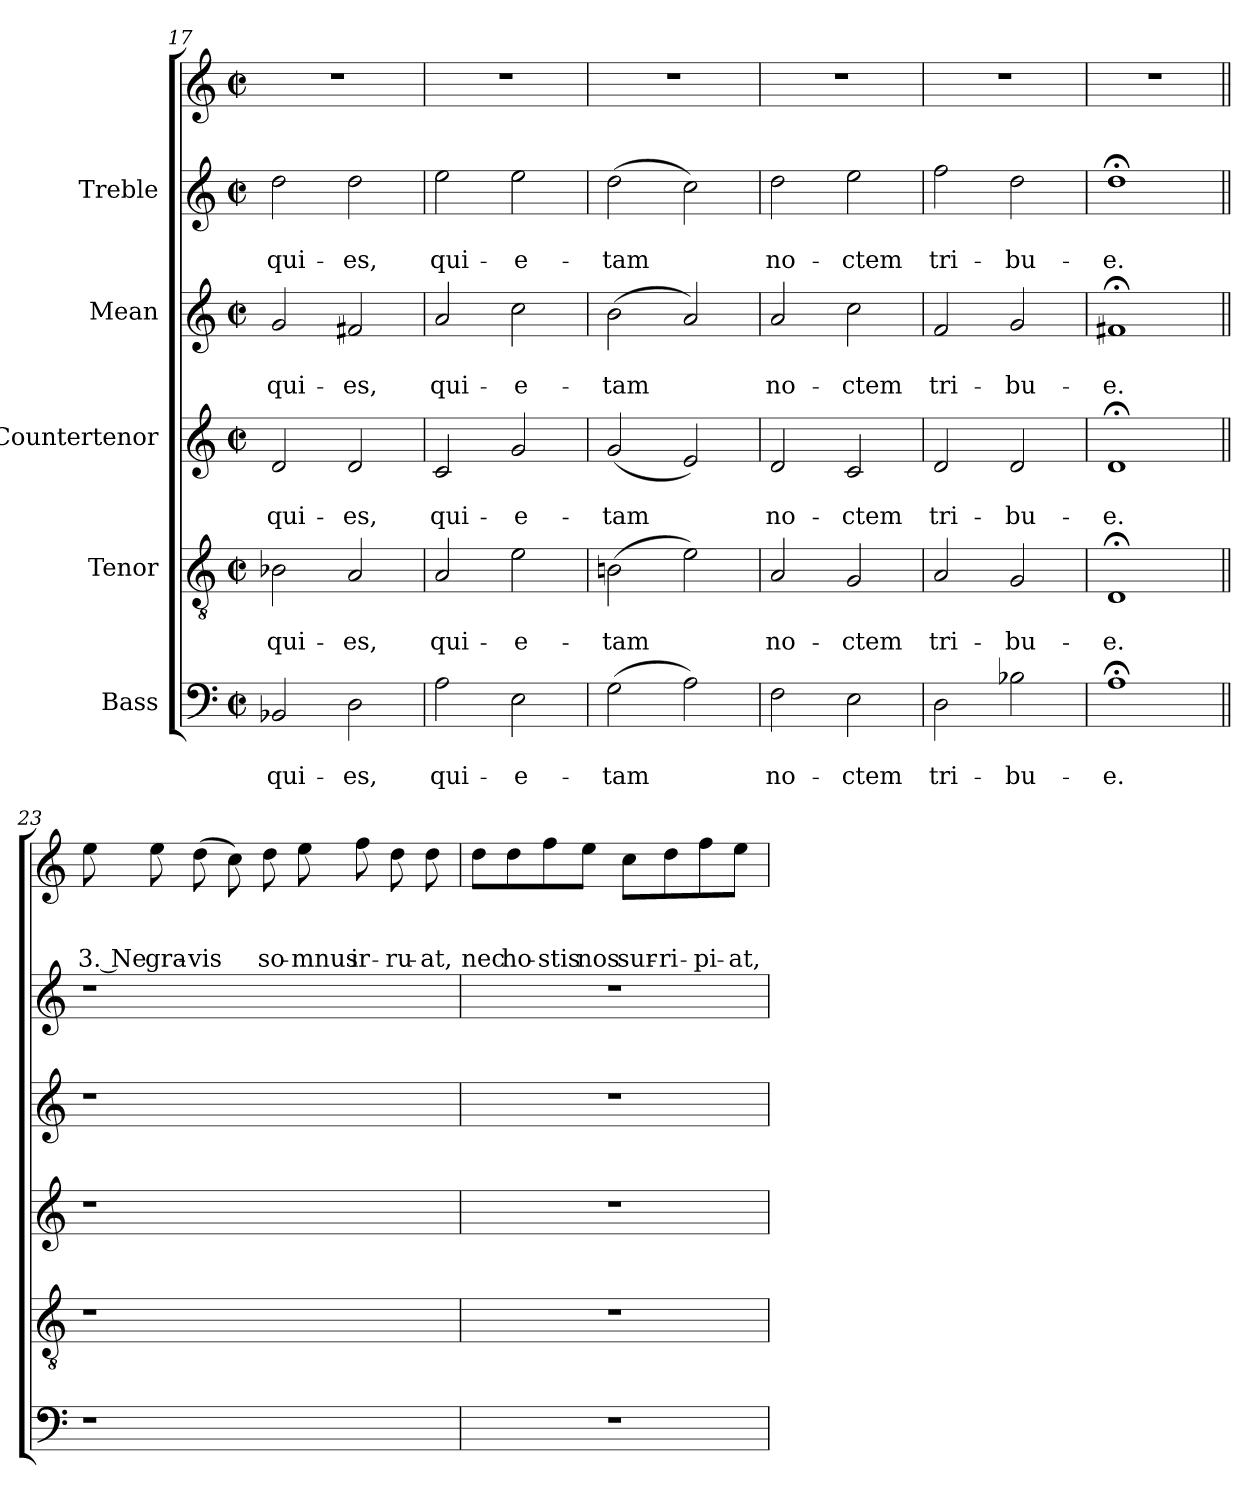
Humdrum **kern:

**kern	**text	**text	**kern	**text	**text	**kern	**text	**text	**kern	**text	**text	**kern	**text	**text	**kern	**text	**text	**text
*part6	*part6	*part6	*part5	*part5	*part5	*part4	*part4	*part4	*part3	*part3	*part3	*part2	*part2	*part2	*part1	*part1	*part1	*part1
*staff6	*staff6	*staff6	*staff5	*staff5	*staff5	*staff4	*staff4	*staff4	*staff3	*staff3	*staff3	*staff2	*staff2	*staff2	*staff1	*staff1	*staff1	*staff1
*I"Bass	*	*	*I"Tenor	*	*	*I"Countertenor	*	*	*I"Mean	*	*	*I"Treble	*	*	*	*	*	*
!!LO:LB:g=z
*clefF4	*	*	*clefGv2	*	*	*clefG2	*	*	*clefG2	*	*	*clefG2	*	*	*clefG2	*	*	*
*k[]	*	*	*k[]	*	*	*k[]	*	*	*k[]	*	*	*k[]	*	*	*k[]	*	*	*
*C:	*	*	*C:	*	*	*C:	*	*	*C:	*	*	*C:	*	*	*C:	*	*	*
*M2/2	*	*	*M2/2	*	*	*M2/2	*	*	*M2/2	*	*	*M2/2	*	*	*M2/2	*	*	*
*met(c|)	*	*	*met(c|)	*	*	*met(c|)	*	*	*met(c|)	*	*	*met(c|)	*	*	*met(c|)	*	*	*
=17	=17	=17	=17	=17	=17	=17	=17	=17	=17	=17	=17	=17	=17	=17	=17	=17	=17	=17
!	!	!LO:LY:b	!	!	!LO:LY:b	!	!	!LO:LY:b	!	!	!LO:LY:b	!	!	!LO:LY:b	!	!	!	!
2BB-X/	.	-qui-	2B-X\	.	-qui-	2d/	.	-qui-	2g/	.	-qui-	2dd\	.	-qui-	1r	.	.	.
!	!	!LO:LY:b	!	!	!LO:LY:b	!	!	!LO:LY:b	!	!	!LO:LY:b	!	!	!LO:LY:b	!	!	!	!
2D\	.	-es,	2A/	.	-es,	2d/	.	-es,	2f#X/	.	-es,	2dd\	.	-es,	.	.	.	.
=18	=18	=18	=18	=18	=18	=18	=18	=18	=18	=18	=18	=18	=18	=18	=18	=18	=18	=18
!	!	!LO:LY:b	!	!	!LO:LY:b	!	!	!LO:LY:b	!	!	!LO:LY:b	!	!	!LO:LY:b	!	!	!	!
2A\	.	qui-	2A/	.	qui-	2c/	.	qui-	2a/	.	qui-	2ee\	.	qui-	1r	.	.	.
!	!	!LO:LY:b	!	!	!LO:LY:b	!	!	!LO:LY:b	!	!	!LO:LY:b	!	!	!LO:LY:b	!	!	!	!
2E\	.	-e-	2e\	.	-e-	2g/	.	-e-	2cc\	.	-e-	2ee\	.	-e-	.	.	.	.
=19	=19	=19	=19	=19	=19	=19	=19	=19	=19	=19	=19	=19	=19	=19	=19	=19	=19	=19
!	!	!LO:LY:b	!	!	!LO:LY:b	!	!	!LO:LY:b	!	!	!LO:LY:b	!	!	!LO:LY:b	!	!	!	!
(>2G\	.	-tam	(>2Bni\	.	-tam	(<2g/	.	-tam	(>2b\	.	-tam	(>2dd\	.	-tam	1r	.	.	.
2A\)	.	.	2e\)	.	.	2e/)	.	.	2a/)	.	.	2cc\)	.	.	.	.	.	.
=20	=20	=20	=20	=20	=20	=20	=20	=20	=20	=20	=20	=20	=20	=20	=20	=20	=20	=20
!	!	!LO:LY:b	!	!	!LO:LY:b	!	!	!LO:LY:b	!	!	!LO:LY:b	!	!	!LO:LY:b	!	!	!	!
2F\	.	no-	2A/	.	no-	2d/	.	no-	2a/	.	no-	2dd\	.	no-	1r	.	.	.
!	!	!LO:LY:b	!	!	!LO:LY:b	!	!	!LO:LY:b	!	!	!LO:LY:b	!	!	!LO:LY:b	!	!	!	!
2E\	.	-ctem	2G/	.	-ctem	2c/	.	-ctem	2cc\	.	-ctem	2ee\	.	-ctem	.	.	.	.
=21	=21	=21	=21	=21	=21	=21	=21	=21	=21	=21	=21	=21	=21	=21	=21	=21	=21	=21
!	!	!LO:LY:b	!	!	!LO:LY:b	!	!	!LO:LY:b	!	!	!LO:LY:b	!	!	!LO:LY:b	!	!	!	!
2D\	.	tri-	2A/	.	tri-	2d/	.	tri-	2f/	.	tri-	2ff\	.	tri-	1r	.	.	.
!	!	!LO:LY:b	!	!	!LO:LY:b	!	!	!LO:LY:b	!	!	!LO:LY:b	!	!	!LO:LY:b	!	!	!	!
2B-X\	.	-bu-	2G/	.	-bu-	2d/	.	-bu-	2g/	.	-bu-	2dd\	.	-bu-	.	.	.	.
=22	=22	=22	=22	=22	=22	=22	=22	=22	=22	=22	=22	=22	=22	=22	=22	=22	=22	=22
!	!	!LO:LY:b	!	!	!LO:LY:b	!	!	!LO:LY:b	!	!	!LO:LY:b	!	!	!LO:LY:b	!	!	!	!
1A;<	.	-e.	1D;<	.	-e.	1d;<	.	-e.	1f#X;<	.	-e.	1dd;<	.	-e.	1r	.	.	.
!!LO:LB:g=z
=23||	=23||	=23||	=23||	=23||	=23||	=23||	=23||	=23||	=23||	=23||	=23||	=23||	=23||	=23||	=23||	=23||	=23||	=23||
!	!	!	!	!	!	!	!	!	!	!	!	!	!	!	!	!	!	!LO:LY:b
1r	.	.	1r	.	.	1r	.	.	1r	.	.	1r	.	.	8ee	.	.	3. Ne
!	!	!	!	!	!	!	!	!	!	!	!	!	!	!	!	!	!	!LO:LY:b
.	.	.	.	.	.	.	.	.	.	.	.	.	.	.	8ee	.	.	gra-
!	!	!	!	!	!	!	!	!	!	!	!	!	!	!	!	!	!	!LO:LY:b
.	.	.	.	.	.	.	.	.	.	.	.	.	.	.	(>8dd	.	.	-vis
.	.	.	.	.	.	.	.	.	.	.	.	.	.	.	8cc)	.	.	.
!	!	!	!	!	!	!	!	!	!	!	!	!	!	!	!	!	!	!LO:LY:b
.	.	.	.	.	.	.	.	.	.	.	.	.	.	.	8dd	.	.	so-
!	!	!	!	!	!	!	!	!	!	!	!	!	!	!	!	!	!	!LO:LY:b
.	.	.	.	.	.	.	.	.	.	.	.	.	.	.	8ee	.	.	-mnus
!	!	!	!	!	!	!	!	!	!	!	!	!	!	!	!	!	!	!LO:LY:b
.	.	.	.	.	.	.	.	.	.	.	.	.	.	.	8ff	.	.	ir-
!	!	!	!	!	!	!	!	!	!	!	!	!	!	!	!	!	!	!LO:LY:b
.	.	.	.	.	.	.	.	.	.	.	.	.	.	.	8dd	.	.	-ru-
!	!	!	!	!	!	!	!	!	!	!	!	!	!	!	!	!	!	!LO:LY:b
8ryy	.	.	8ryy	.	.	8ryy	.	.	8ryy	.	.	8ryy	.	.	8dd	.	.	-at,
=24	=24	=24	=24	=24	=24	=24	=24	=24	=24	=24	=24	=24	=24	=24	=24	=24	=24	=24
!	!	!	!	!	!	!	!	!	!	!	!	!	!	!	!	!	!	!LO:LY:b
1r	.	.	1r	.	.	1r	.	.	1r	.	.	1r	.	.	8ddL	.	.	nec
!	!	!	!	!	!	!	!	!	!	!	!	!	!	!	!	!	!	!LO:LY:b
.	.	.	.	.	.	.	.	.	.	.	.	.	.	.	8dd	.	.	ho-
!	!	!	!	!	!	!	!	!	!	!	!	!	!	!	!	!	!	!LO:LY:b
.	.	.	.	.	.	.	.	.	.	.	.	.	.	.	8ff	.	.	-stis
!	!	!	!	!	!	!	!	!	!	!	!	!	!	!	!	!	!	!LO:LY:b
.	.	.	.	.	.	.	.	.	.	.	.	.	.	.	8eeJ	.	.	nos
!	!	!	!	!	!	!	!	!	!	!	!	!	!	!	!	!	!	!LO:LY:b
.	.	.	.	.	.	.	.	.	.	.	.	.	.	.	8ccL	.	.	sur-
!	!	!	!	!	!	!	!	!	!	!	!	!	!	!	!	!	!	!LO:LY:b
.	.	.	.	.	.	.	.	.	.	.	.	.	.	.	8dd	.	.	-ri-
!	!	!	!	!	!	!	!	!	!	!	!	!	!	!	!	!	!	!LO:LY:b
.	.	.	.	.	.	.	.	.	.	.	.	.	.	.	8ff	.	.	-pi-
!	!	!	!	!	!	!	!	!	!	!	!	!	!	!	!	!	!	!LO:LY:b
.	.	.	.	.	.	.	.	.	.	.	.	.	.	.	8eeJ	.	.	-at,
=	=	=	=	=	=	=	=	=	=	=	=	=	=	=	=	=	=	=
*-	*-	*-	*-	*-	*-	*-	*-	*-	*-	*-	*-	*-	*-	*-	*-	*-	*-	*-
